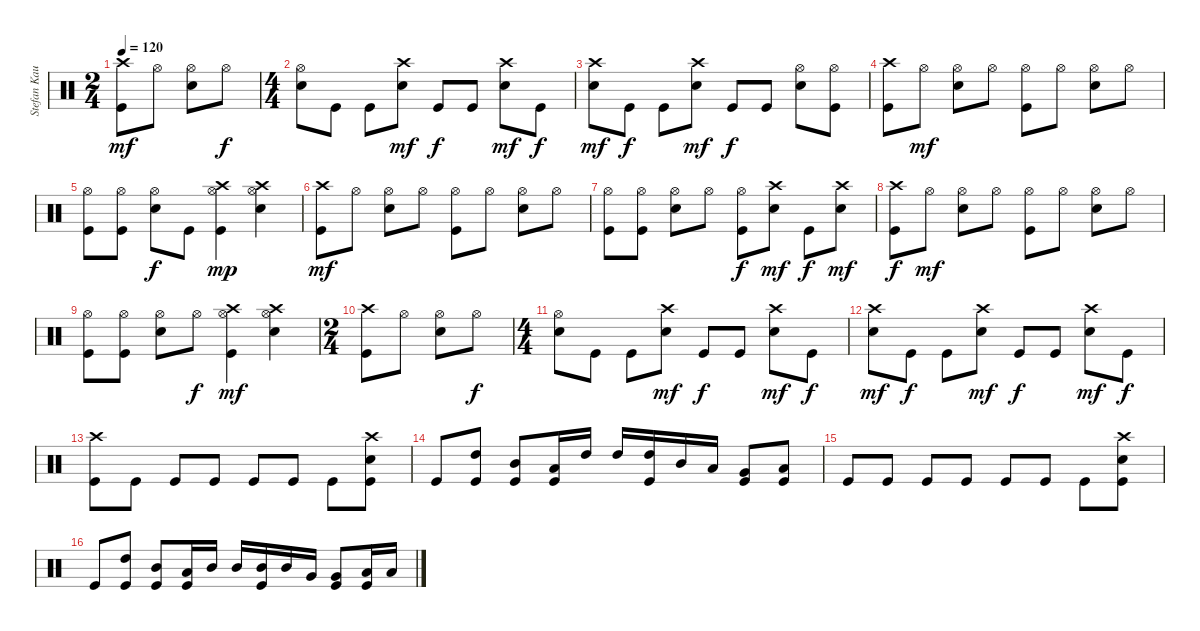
\track ("Stefan Kaufmann " "Stefan Kau") {instrument percussion}
\staff {score}
\articulation defaults
\ts (2 4)
\tempo 120
\clef neutral
\ks c
("Crash high (hit)" "Kick (hit)").8{dy mf} "Hi-Hat (open)".8 ("Hi-Hat (open)" "Snare (hit) 2").8 "Hi-Hat (open)".8{dy f} |
\ts (4 4)
("Hi-Hat (open)" "Snare (hit) 2").8 "Kick (hit)".8 "Kick (hit)".8 ("Crash high (hit)" "Snare (hit) 2").8{dy mf} "Kick (hit)".8{dy f} "Kick (hit)".8 ("Crash high (hit)" "Snare (hit) 2").8{dy mf} "Kick (hit)".8{dy f} |
("Crash high (hit)" "Snare (hit) 2").8{dy mf} "Kick (hit)".8{dy f} "Kick (hit)".8 ("Crash high (hit)" "Snare (hit) 2").8{dy mf} "Kick (hit)".8{dy f} "Kick (hit)".8 ("Hi-Hat (open)" "Snare (hit) 2").8 ("Hi-Hat (open)" "Kick (hit)").8 |
("Crash high (hit)" "Kick (hit)").8 "Hi-Hat (open)".8{dy mf} ("Hi-Hat (open)" "Snare (hit) 2").8 "Hi-Hat (open)".8 ("Hi-Hat (open)" "Kick (hit)").8 "Hi-Hat (open)".8 ("Hi-Hat (open)" "Snare (hit) 2").8 "Hi-Hat (open)".8 |
("Hi-Hat (open)" "Kick (hit)").8 ("Hi-Hat (open)" "Kick (hit)").8 ("Hi-Hat (open)" "Snare (hit) 2").8{dy f} "Kick (hit)".8 ("Hi-Hat (open)" "Kick (hit)" "Crash high (hit)").4{dy mp} ("Hi-Hat (open)" "Snare (hit) 2" "Crash high (hit)").4 |
("Crash high (hit)" "Kick (hit)").8{dy mf} "Hi-Hat (open)".8 ("Hi-Hat (open)" "Snare (hit) 2").8 "Hi-Hat (open)".8 ("Hi-Hat (open)" "Kick (hit)").8 "Hi-Hat (open)".8 ("Hi-Hat (open)" "Snare (hit) 2").8 "Hi-Hat (open)".8 |
("Hi-Hat (open)" "Kick (hit)").8 ("Hi-Hat (open)" "Kick (hit)").8 ("Hi-Hat (open)" "Snare (hit) 2").8 "Hi-Hat (open)".8 ("Hi-Hat (open)" "Kick (hit)").8{dy f} ("Snare (hit) 2" "Crash high (hit)").8{dy mf} "Kick (hit)".8{dy f} ("Snare (hit) 2" "Crash high (hit)").8{dy mf} |
("Crash high (hit)" "Kick (hit)").8{dy f} "Hi-Hat (open)".8{dy mf} ("Hi-Hat (open)" "Snare (hit) 2").8 "Hi-Hat (open)".8 ("Hi-Hat (open)" "Kick (hit)").8 "Hi-Hat (open)".8 ("Hi-Hat (open)" "Snare (hit) 2").8 "Hi-Hat (open)".8 |
("Hi-Hat (open)" "Kick (hit)").8 ("Hi-Hat (open)" "Kick (hit)").8 ("Hi-Hat (open)" "Snare (hit) 2").8 "Hi-Hat (open)".8{dy f} ("Hi-Hat (open)" "Kick (hit)" "Crash high (hit)").4{dy mf} ("Hi-Hat (open)" "Snare (hit) 2" "Crash high (hit)").4 |
\ts (2 4)
("Crash high (hit)" "Kick (hit)").8 "Hi-Hat (open)".8 ("Hi-Hat (open)" "Snare (hit) 2").8 "Hi-Hat (open)".8{dy f} |
\ts (4 4)
("Hi-Hat (open)" "Snare (hit) 2").8 "Kick (hit)".8 "Kick (hit)".8 ("Crash high (hit)" "Snare (hit) 2").8{dy mf} "Kick (hit)".8{dy f} "Kick (hit)".8 ("Crash high (hit)" "Snare (hit) 2").8{dy mf} "Kick (hit)".8{dy f} |
("Crash high (hit)" "Snare (hit) 2").8{dy mf} "Kick (hit)".8{dy f} "Kick (hit)".8 ("Crash high (hit)" "Snare (hit) 2").8{dy mf} "Kick (hit)".8{dy f} "Kick (hit)".8 ("Crash high (hit)" "Snare (hit) 2").8{dy mf} "Kick (hit)".8{dy f} |
("Crash high (hit)" "Kick (hit)").8 "Kick (hit)".8 "Kick (hit)".8 "Kick (hit)".8 "Kick (hit)".8 "Kick (hit)".8 "Kick (hit)".8 ("Crash high (hit)" "Snare (hit) 2" "Kick (hit)").8 |
"Kick (hit)".8 ("High Tom (hit)" "Kick (hit)").8 ("Mid Tom (hit)" "Kick (hit)").8 ("Low Tom (hit)" "Kick (hit)").16 "High Tom (hit)".16 "High Tom (hit)".16 ("High Tom (hit)" "Kick (hit)").16 "Mid Tom (hit)".16 "Low Tom (hit)".16 ("Very Low Tom (hit)" "Kick (hit)").8 ("Low Floor Tom (hit)" "Kick (hit)").8 |
"Kick (hit)".8 "Kick (hit)".8 "Kick (hit)".8 "Kick (hit)".8 "Kick (hit)".8 "Kick (hit)".8 "Kick (hit)".8 ("Crash high (hit)" "Snare (hit) 2" "Kick (hit)").8 |
"Kick (hit)".8 ("High Tom (hit)" "Kick (hit)").8 ("Mid Tom (hit)" "Kick (hit)").8 ("Low Tom (hit)" "Kick (hit)").16 "Mid Tom (hit)".16 "Mid Tom (hit)".16 ("Mid Tom (hit)" "Kick (hit)").16 "Mid Tom (hit)".16 "Very Low Tom (hit)".16 ("Very Low Tom (hit)" "Kick (hit)").8 ("Low Floor Tom (hit)" "Kick (hit)").16 "Low Floor Tom (hit)".16
